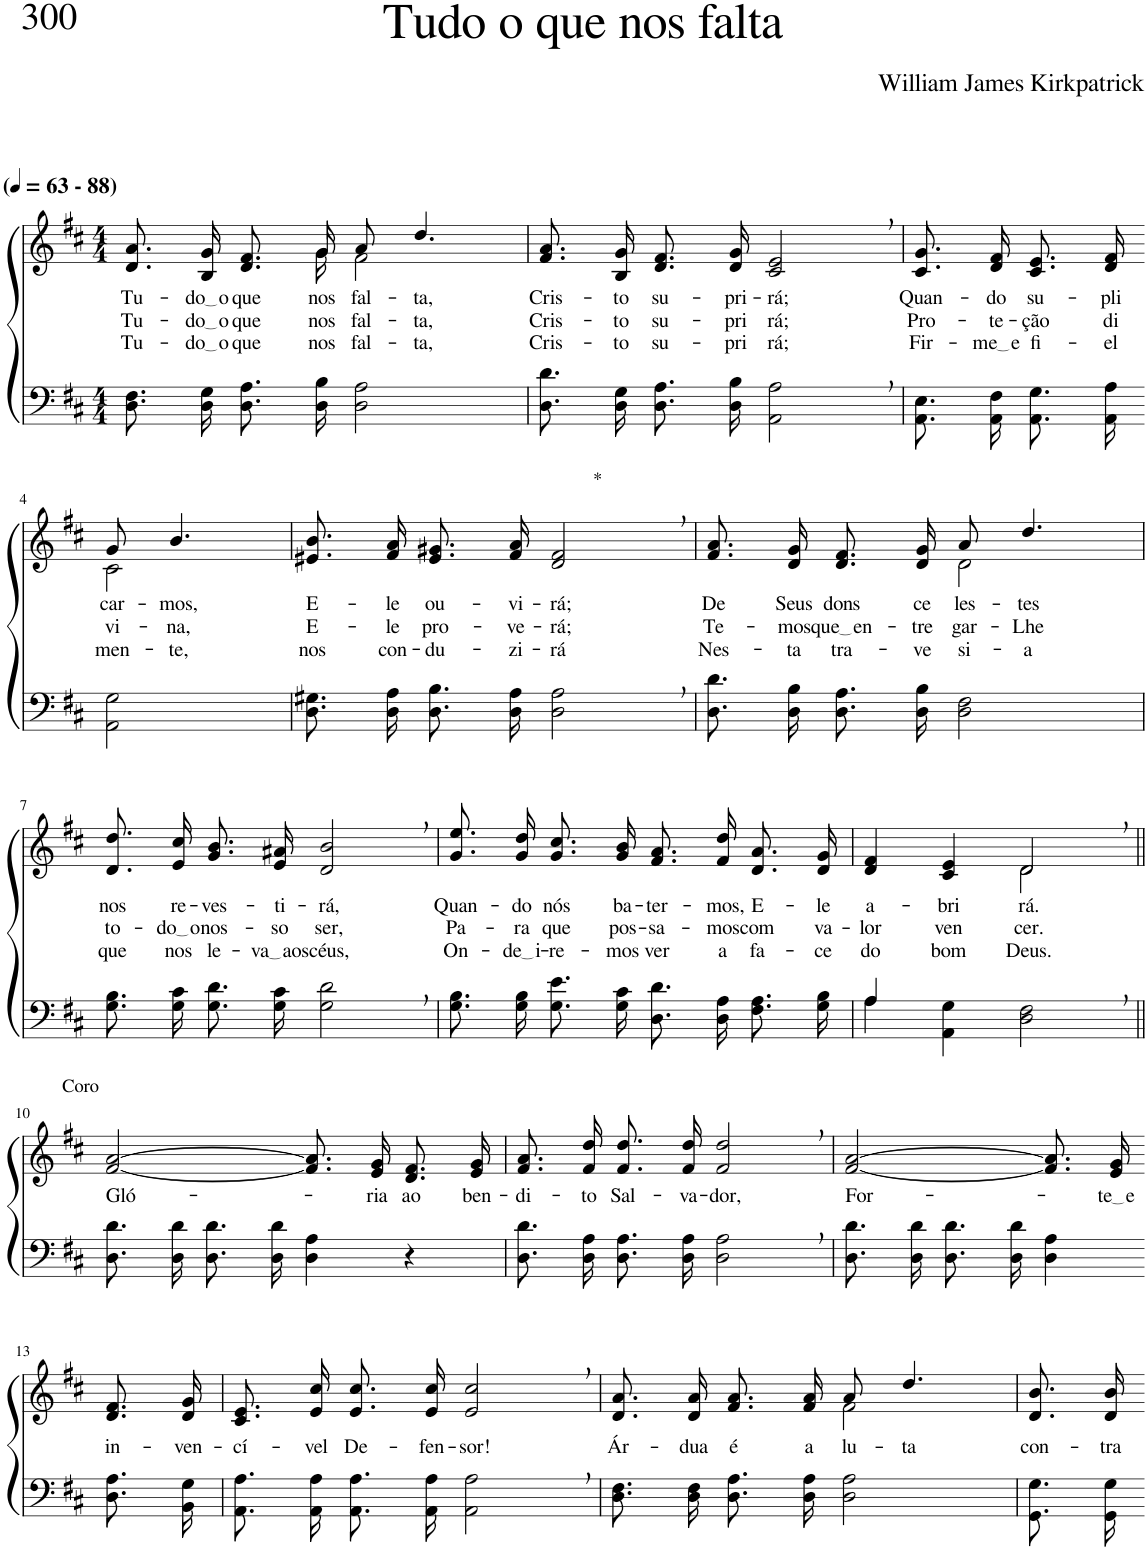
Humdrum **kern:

**kern	**kern	**text	**text	**text
*part2	*part1	*part1	*part1	*part1
*staff2	*staff1	*staff1	*staff1	*staff1
*I"Parte III e IV	*I"Parte I e II	*	*	*
*clefF4	*clefG2	*	*	*
*k[f#c#]	*k[f#c#]	*	*	*
*M4/4	*M4/4	*	*	*
*MM63	*MM63	*	*	*
=1	=1	=1	=1	=1
*	*^	*	*	*
!	!LO:TX:a:B:t=(	!	!	!	!
!	!LO:TX:a:B:t=- 88)	!	!	!	!
!	!	!	!LO:LY:b	!LO:LY:b	!LO:LY:b
8.D\ 8.F#\L	4..ryy	8.d/ 8.a/L	Tu-	Tu-	Tu-
!	!	!	!LO:LY:b	!LO:LY:b	!LO:LY:b
16D\ 16G\Jk	.	16B/ 16g/Jk	do o	do o	do o
!	!	!	!LO:LY:b	!LO:LY:b	!LO:LY:b
8.D\ 8.A\L	.	8.d/ 8.f#/L	que	que	que
!	!	!	!LO:LY:b	!LO:LY:b	!LO:LY:b
16D\ 16B\Jk	16g\	16g/Jk	nos	nos	nos
!	!	!	!LO:LY:b	!LO:LY:b	!LO:LY:b
2D\ 2A\	2f#\	8a/	fal-	fal-	fal-
!	!	!	!LO:LY:b	!LO:LY:b	!LO:LY:b
.	.	4.dd/	-ta,	-ta,	-ta,
=2	=2	=2	=2	=2	=2
!	!	!	!LO:LY:b	!LO:LY:b	!LO:LY:b
*	*v	*v	*	*	*
8.D\ 8.d\L	8.f#/ 8.a/L	Cris-	Cris-	Cris-
!	!	!LO:LY:b	!LO:LY:b	!LO:LY:b
16D\ 16G\Jk	16B/ 16g/Jk	-to	-to	-to
!	!	!LO:LY:b	!LO:LY:b	!LO:LY:b
8.D\ 8.A\L	8.d/ 8.f#/L	su-	su-	su-
!	!	!LO:LY:b	!LO:LY:b	!LO:LY:b
16D\ 16B\Jk	16d/ 16g/Jk	-pri-	-pri	-pri
!	!	!LO:LY:b	!LO:LY:b	!LO:LY:b
2AA\, 2A\,	2c#/, 2e/,	-rá;	rá;	rá;
=3	=3	=3	=3	=3
!	!	!LO:LY:b	!LO:LY:b	!LO:LY:b
8.AA/ 8.E/L	8.c#/ 8.g/L	Quan-	Pro-	Fir-
!	!	!LO:LY:b	!LO:LY:b	!LO:LY:b
16AA/ 16F#/Jk	16d/ 16f#/Jk	-do	-te-	me e
!	!	!LO:LY:b	!LO:LY:b	!LO:LY:b
8.AA\ 8.G\L	8.c#/ 8.e/L	su-	-ção	fi-
!	!	!LO:LY:b	!LO:LY:b	!LO:LY:b
16AA\ 16A\Jk	16d/ 16f#/Jk	-pli-	di-	-el-
!!LO:LB:g=z
=4-	=4-	=4-	=4-	=4-
*	*^	*	*	*
!	!	!	!LO:LY:b	!LO:LY:b	!LO:LY:b
2AA\ 2G\	8g/	2c#\	-car-	-vi-	-men-
!	!	!	!LO:LY:b	!LO:LY:b	!LO:LY:b
.	4.b/	.	-mos,	-na,	-te,
*	*v	*v	*	*	*
=5	=5	=5	=5	=5
!	!	!LO:LY:b	!LO:LY:b	!LO:LY:b
8.D\ 8.G#X\L	8.e#X/ 8.b/L	E-	E-	nos
!	!	!LO:LY:b	!LO:LY:b	!LO:LY:b
16D\ 16A\Jk	16f#/ 16a/Jk	-le	-le	con-
!	!	!LO:LY:b	!LO:LY:b	!LO:LY:b
8.D\ 8.B\L	8.e#/ 8.g#X/L	ou-	pro-	-du-
!	!	!LO:LY:b	!LO:LY:b	!LO:LY:b
16D\ 16A\Jk	16f#/ 16a/Jk	-vi-	-ve-	-zi-
!	!LO:TX:a:t=*	!	!	!
!	!	!LO:LY:b	!LO:LY:b	!LO:LY:b
2D\, 2A\,	2d/, 2f#/,	-rá;	-rá;	-rá
=6	=6	=6	=6	=6
!	!	!LO:LY:b	!LO:LY:b	!LO:LY:b
*	*^	*	*	*
8.D\ 8.d\L	8.f#/ 8.a/L	2ryy	De	Te-	Nes-
!	!	!	!LO:LY:b	!LO:LY:b	!LO:LY:b
16D\ 16B\Jk	16d/ 16g/Jk	.	Seus	-mos	-ta
!	!	!	!LO:LY:b	!LO:LY:b	!LO:LY:b
8.D\ 8.A\L	8.d/ 8.f#/L	.	dons	que en	tra-
!	!	!	!LO:LY:b	!LO:LY:b	!LO:LY:b
16D\ 16B\Jk	16d/ 16g/Jk	.	ce-	-tre-	-ve-
!	!	!	!LO:LY:b	!LO:LY:b	!LO:LY:b
2D\ 2F#\	8a/	2d\	-les-	-gar-	-si-
!	!	!	!LO:LY:b	!LO:LY:b	!LO:LY:b
.	4.dd/	.	-tes	-Lhe	-a
*	*v	*v	*	*	*
!!LO:LB:g=z
=7	=7	=7	=7	=7
!	!	!LO:LY:b	!LO:LY:b	!LO:LY:b
8.G\ 8.B\L	8.d/ 8.dd/L	nos	to-	que
!	!	!LO:LY:b	!LO:LY:b	!LO:LY:b
16G\ 16c#\Jk	16e/ 16cc#/Jk	re-	do o	nos
!	!	!LO:LY:b	!LO:LY:b	!LO:LY:b
8.G\ 8.d\L	8.g/ 8.b/L	-ves-	nos-	le-
!	!	!LO:LY:b	!LO:LY:b	!LO:LY:b
16G\ 16c#\Jk	16e/ 16a#X/Jk	-ti-	-so	va aos
!	!	!LO:LY:b	!LO:LY:b	!LO:LY:b
2G\, 2d\,	2d/, 2b/,	-rá,	ser,	céus,
=8	=8	=8	=8	=8
!	!	!LO:LY:b	!LO:LY:b	!LO:LY:b
8.G\ 8.B\L	8.g\ 8.ee\L	Quan-	Pa-	On-
!	!	!LO:LY:b	!LO:LY:b	!LO:LY:b
16G\ 16B\Jk	16g\ 16dd\Jk	-do	-ra	de i
!	!	!LO:LY:b	!LO:LY:b	!LO:LY:b
8.G\ 8.e\L	8.g/ 8.cc#/L	nós	que	-re-
!	!	!LO:LY:b	!LO:LY:b	!LO:LY:b
16G\ 16c#\Jk	16g/ 16b/Jk	ba-	pos-	-mos
!	!	!LO:LY:b	!LO:LY:b	!LO:LY:b
8.D\ 8.d\L	8.f#/ 8.a/L	-ter-	-sa-	ver
!	!	!LO:LY:b	!LO:LY:b	!LO:LY:b
16D\ 16A\Jk	16f#/ 16dd/Jk	-mos,	-mos	a
!	!	!LO:LY:b	!LO:LY:b	!LO:LY:b
8.F#\ 8.A\L	8.d/ 8.a/L	E-	com	fa-
!	!	!LO:LY:b	!LO:LY:b	!LO:LY:b
16G\ 16B\Jk	16d/ 16g/Jk	-le	va-	-ce
=9	=9	=9	=9	=9
*^	*	*	*	*
!	!	!	!LO:LY:b	!LO:LY:b	!LO:LY:b
*	*	*^	*	*	*
4A/	4A\	4d/ 4f#/	2ryy	a-	-lor	do
!	!	!	!	!LO:LY:b	!LO:LY:b	!LO:LY:b
2.ryy	4AA\ 4G\	4c#/ 4e/	.	-bri-	ven-	bom
!	!	!	!	!LO:LY:b	!LO:LY:b	!LO:LY:b
.	2D\ 2F#\	2d,/	2d\	-rá.	-cer.	Deus.
!!LO:LB:g=z
=10||	=10||	=10||	=10||	=10||	=10||	=10||
!	!	!LO:TX:a:t=Coro	!	!	!	!
!	!	!	!	!LO:LY:b	!	!
*v	*v	*	*	*	*	*
*	*v	*v	*	*	*
8.D\ 8.d\L	[2f#/ [2a/	Gló-	.	.
16D\ 16d\Jk	.	.	.	.
8.D\ 8.d\L	.	.	.	.
16D\ 16d\Jk	.	.	.	.
4D\ 4A\	8.f#]/ 8.a]/L	.	.	.
!	!	!LO:LY:b	!	!
.	16e/ 16g/Jk	-ria	.	.
!	!	!LO:LY:b	!	!
4r	8.d/ 8.f#/L	ao	.	.
!	!	!LO:LY:b	!	!
.	16e/ 16g/Jk	ben-	.	.
=11	=11	=11	=11	=11
!	!	!LO:LY:b	!	!
8.D\ 8.d\L	8.f#/ 8.a/L	-di-	.	.
!	!	!LO:LY:b	!	!
16D\ 16A\Jk	16f#/ 16dd/Jk	-to	.	.
!	!	!LO:LY:b	!	!
8.D\ 8.A\L	8.f#/ 8.dd/L	Sal-	.	.
!	!	!LO:LY:b	!	!
16D\ 16A\Jk	16f#/ 16dd/Jk	-va-	.	.
!	!	!LO:LY:b	!	!
2D\, 2A\,	2f#/, 2dd/,	-dor,	.	.
=12	=12	=12	=12	=12
!	!	!LO:LY:b	!	!
8.D\ 8.d\L	[2f#/ [2a/	For-	.	.
16D\ 16d\Jk	.	.	.	.
8.D\ 8.d\L	.	.	.	.
16D\ 16d\Jk	.	.	.	.
4D\ 4A\	8.f#]/ 8.a]/L	.	.	.
!	!	!LO:LY:b	!	!
.	16e/ 16g/Jk	te e	.	.
!!LO:LB:g=z
=13-	=13-	=13-	=13-	=13-
!	!	!LO:LY:b	!	!
8.D\ 8.A\L	8.d/ 8.f#/L	in-	.	.
!	!	!LO:LY:b	!	!
16BB\ 16G\Jk	16d/ 16g/Jk	-ven-	.	.
=14	=14	=14	=14	=14
!	!	!LO:LY:b	!	!
8.AA\ 8.A\L	8.c#/ 8.e/L	-cí-	.	.
!	!	!LO:LY:b	!	!
16AA\ 16A\Jk	16e/ 16cc#/Jk	-vel	.	.
!	!	!LO:LY:b	!	!
8.AA\ 8.A\L	8.e/ 8.cc#/L	De-	.	.
!	!	!LO:LY:b	!	!
16AA\ 16A\Jk	16e/ 16cc#/Jk	-fen-	.	.
!	!	!LO:LY:b	!	!
2AA\, 2A\,	2e/, 2cc#/,	-sor!	.	.
=15	=15	=15	=15	=15
!	!	!LO:LY:b	!	!
*	*^	*	*	*
8.D\ 8.F#\L	8.d/ 8.a/L	2ryy	Ár-	.	.
!	!	!	!LO:LY:b	!	!
16D\ 16F#\Jk	16d/ 16a/Jk	.	-dua	.	.
!	!	!	!LO:LY:b	!	!
8.D\ 8.A\L	8.f#/ 8.a/L	.	é	.	.
!	!	!	!LO:LY:b	!	!
16D\ 16A\Jk	16f#/ 16a/Jk	.	a	.	.
!	!	!	!LO:LY:b	!	!
2D\ 2A\	8a/	2f#\	lu-	.	.
!	!	!	!LO:LY:b	!	!
.	4.dd/	.	-ta	.	.
*	*v	*v	*	*	*
=16	=16	=16	=16	=16
!	!	!LO:LY:b	!	!
8.GG/ 8.G/L	8.d/ 8.b/L	con-	.	.
!	!	!LO:LY:b	!	!
16GG/ 16G/Jk	16d/ 16b/Jk	-tra	.	.
=-	=-	=-	=-	=-
*-	*-	*-	*-	*-
